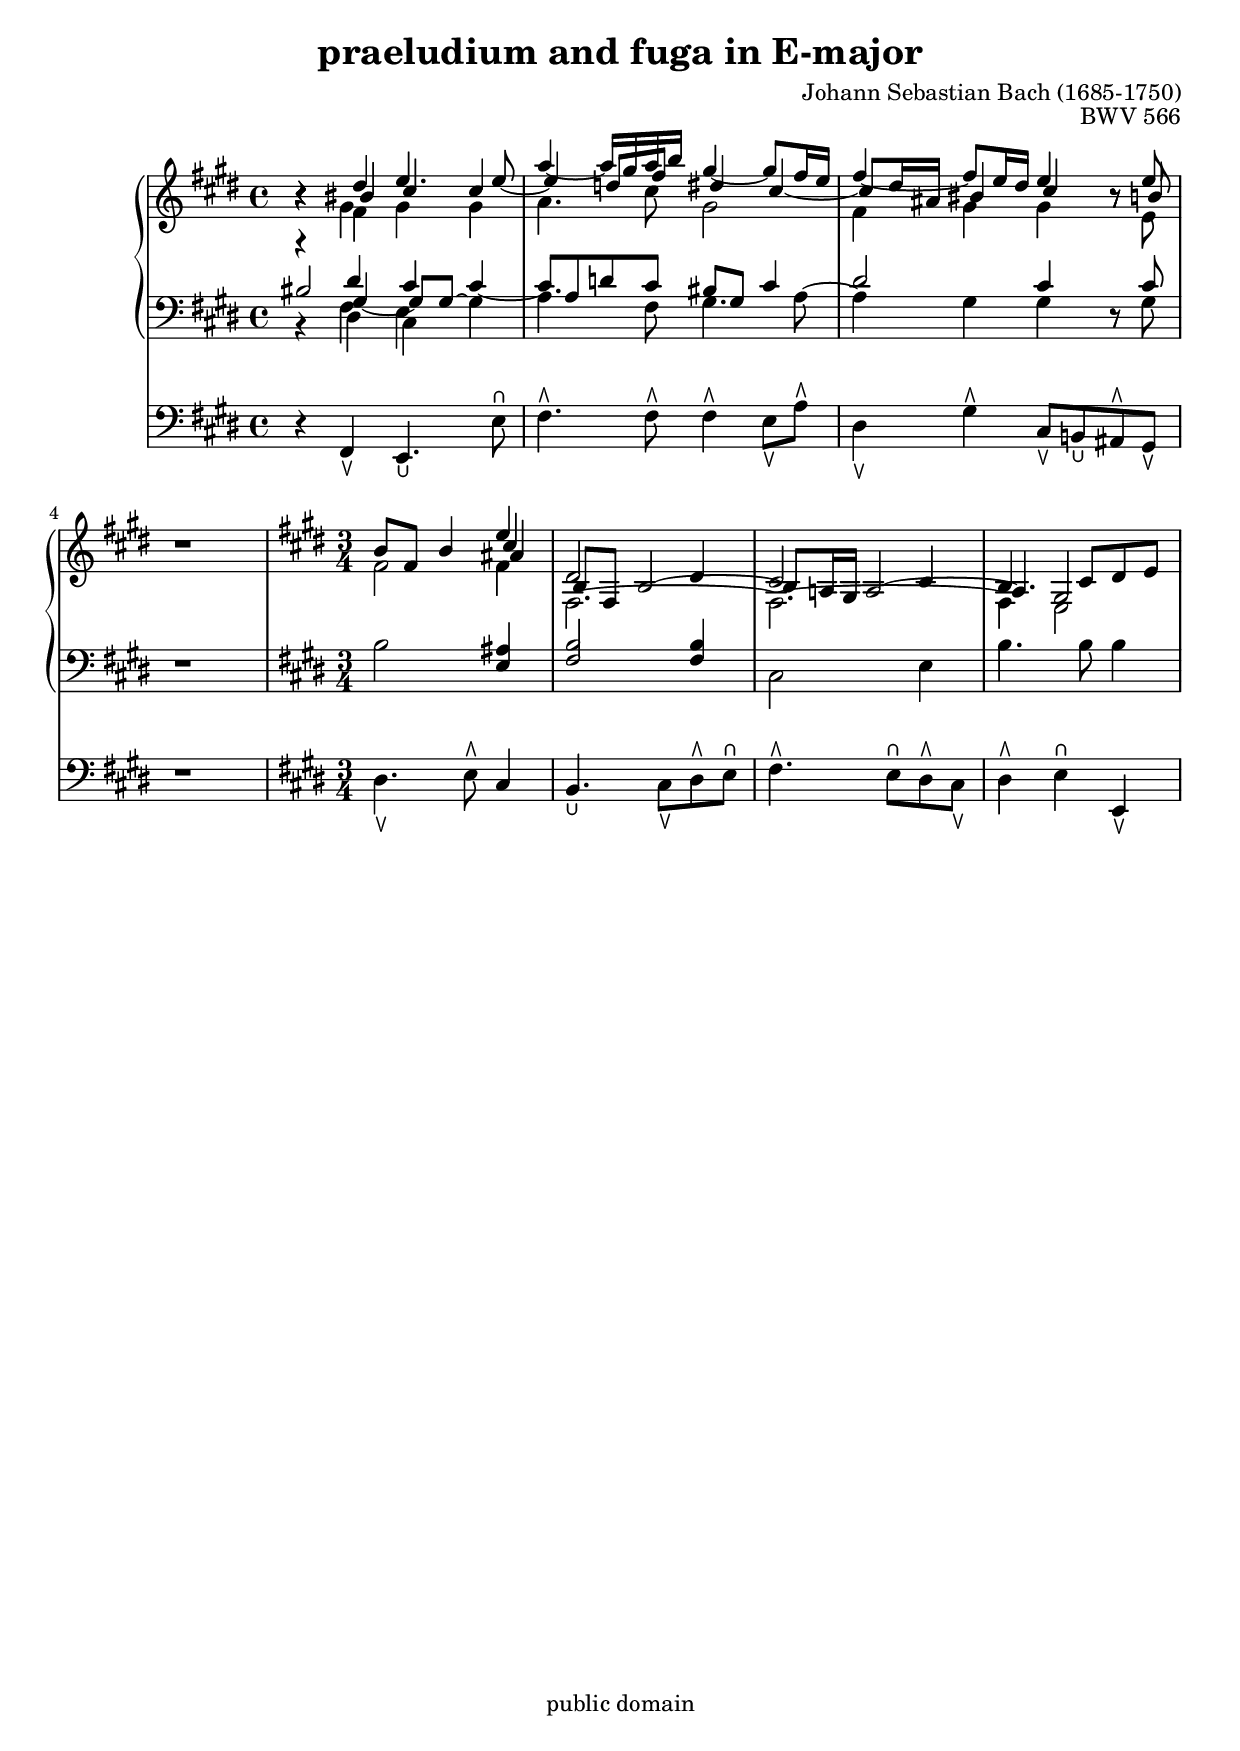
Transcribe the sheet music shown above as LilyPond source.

\version "1.5.49"
\header {
  filename =    "praeludium-fuga-E.ly"
  title =       "praeludium and fuga in E-major"
  opus =        "BWV 566"
  composer =    "Johann Sebastian Bach (1685-1750)"
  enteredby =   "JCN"
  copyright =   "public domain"
}
%{
  description

  Praeludium 3 bar excerpt,
	2nd fuga transposed subject -- 4 bar excerpt. 
        We try to imitate the Griepenkerl/Keller edition which
	gives the best approximation to Bach's original layout
%}
%{
 Tested Features:
 purpose of this file is testing: 
   * real-life collisions
   * multi-voice input --- splitting?
   * organ staff...
%}





praeludiumCommands =  \notes {
  \time 4/4
   \key e \major
}

praeludiumRight =   \notes {
  \praeludiumCommands
  \clef violin

  % 13 -- how to type -- where to split -- this more neatly?
  \context Staff <
    \context Voice = I \relative c'' { \stemUp r4 dis4 e4. e8 ~ |
      \shiftOn e4 [d8 fis8] \shiftOff gis4 ~ [gis8 fis16 e ] |
      fis4 ~ [fis8 e16 dis] e4 r8 e8 }
    \context Voice = III \relative c'' { \stemUp \shiftOn r4 bis cis \shiftOff cis |
      a' ~ [a16 gis a b] \shiftOn dis,4 cis ~ |
      [cis8 dis16 ais] bis4 cis r8 b }
    \context Voice = IV \relative c'' {

      %\stemUp
      %{
      this is a diversion from the Griepenkerl/Keller
       edition a hack to avoid collisions
      %}
      \stemDown
      \shiftOn s4 gis }
      
    \context Voice =  II \relative c' { \stemDown
%      \shiftOn       % idem

      r4 fis \shiftOff gis gis |
      a4. cis8 gis2 |
      fis4 gis gis r8 e8 }
  > |
  % 16
}

praeludiumLeft =  \notes \relative c {
  \praeludiumCommands
  \clef bass

  % 13
  \context Staff <
    \context Voice = two { r4 }
    \context Voice = one { \stemUp s4 dis' cis cis ~ |
      [cis8 a d cis] [bis gis] cis4 |
      dis2 cis4 r8 cis }
    \context Voice = one { \stemUp bis2 }
    \context Voice = three { \stemUp \shiftOn r4 gis ~ [gis8 gis] ~ \stemDown \shiftOff gis4 |
      a4. fis8 gis4. a8 ~ |
      a4 gis4 gis r8 gis }
%    { \stemUp \shiftOn s4 fis4 e}
% a quick hack to avoid some collisons
    \context Voice = four { \stemDown \shiftOn s4 fis4 e}
    \context Voice = two { \stemDown s4 dis4 cis4 }
  > |
  %16
}

praeludiumPedal =  \notes \relative c{
  \praeludiumCommands  
  \clef bass

  %13
  r4 fis,4-\ltoe e4.-\lheel e'8-\rheel | 
  fis4.-\rtoe fis8-\rtoe fis4-\rtoe [e8-\ltoe a-\rtoe] | 
  dis,4-\ltoe gis-\rtoe [cis,8-\ltoe b!-\lheel ais-\rtoe gis-\ltoe] |
  %16
}


fugaIICommands =  \notes{
  \time3/4
  \key e \major              % E-major
}

fugaIIRight =  \notes   \relative c''   {
  \fugaIICommands
  \clef violin

  %15
  \context Staff <
    \context Voice = VA { \stemUp [b8 fis8] b4 }
    \context Voice = VB {  \stemDown fis2 }
  >

  \context Staff \notes\relative c''<
       \context Voice=one {
	  \property Voice.NoteColumn \override #'horizontal-shift = #0
	  \stemUp\slurUp\tieUp 
	  e4 
       }
       \context Voice=two {
	  \stemUp\slurUp\tieUp 
	  \property Voice.NoteColumn \override #'horizontal-shift = #1
	  cis
       }
       \context Voice=three {
	  \property Voice.NoteColumn \override #'horizontal-shift = #2
	  \stemUp\slurUp\tieUp 
	  ais
       }
       \context Voice=four {
	  \stemDown\slurDown\tieDown 
	  \property Voice.NoteColumn \override #'horizontal-shift = #-1
	  fis
       }
  >

    %16
    \context Staff <
      \context Voice = one {  dis2 dis4 |
      cis2 cis4 |
      b4. [cis8 dis e] }
    \context Voice = three {  \stemUp \shiftOn [b8 fis] b2 ~ |
      [b8 a!16 gis] a2 ~ |
      a4 gis2 }
    \context Voice = two {  \stemDown fis2. ~ |
      fis ~ |
      fis4 e2 }
  > |
  %19
}

fugaIILeft =  \notes {
  \fugaIICommands  
  \clef bass

  %15
  \context Staff < 
    \context Voice = two { \stemDown b2 \stemUp ais4 |
      b2 b4 }
    \context Voice = two { \stemDown s2 e4 |
      fis2 fis4 }
  >
  \stemDown cis2 e4 |
  b4. b8 b4 |
  %19
}

fugaIIPedal =  \notes \relative c {
  \fugaIICommands  
  \clef bass

  %15
  dis4.-\ltoe e8-\rtoe cis4 |
  b4.-\lheel [cis8-\ltoe dis8-\rtoe e8-\rheel] |
  fis4.-\rtoe [e8-\rheel dis8-\rtoe cis8-\ltoe] |
  dis4-\rtoe e4-\rheel e,4-\ltoe |
  %19
}

breakmusic =  \notes { 
  %\time4/4
  r1
}


% these should be two separate scores...
\score{
  \context Score <
    \context PianoStaff <
      \context Staff = treble {
 	\property Score.midiInstrument = "church organ"
        \praeludiumRight \breakmusic \fugaIIRight }
      \context Staff = bass { 
        \praeludiumLeft \breakmusic \fugaIILeft }
    > 
    \context Staff = pedal {
      \praeludiumPedal \breakmusic \fugaIIPedal }
  >

  \paper {

   \translator { \OrchestralScoreContext }
  }

  \midi {
    \tempo 4 =96 }
}
